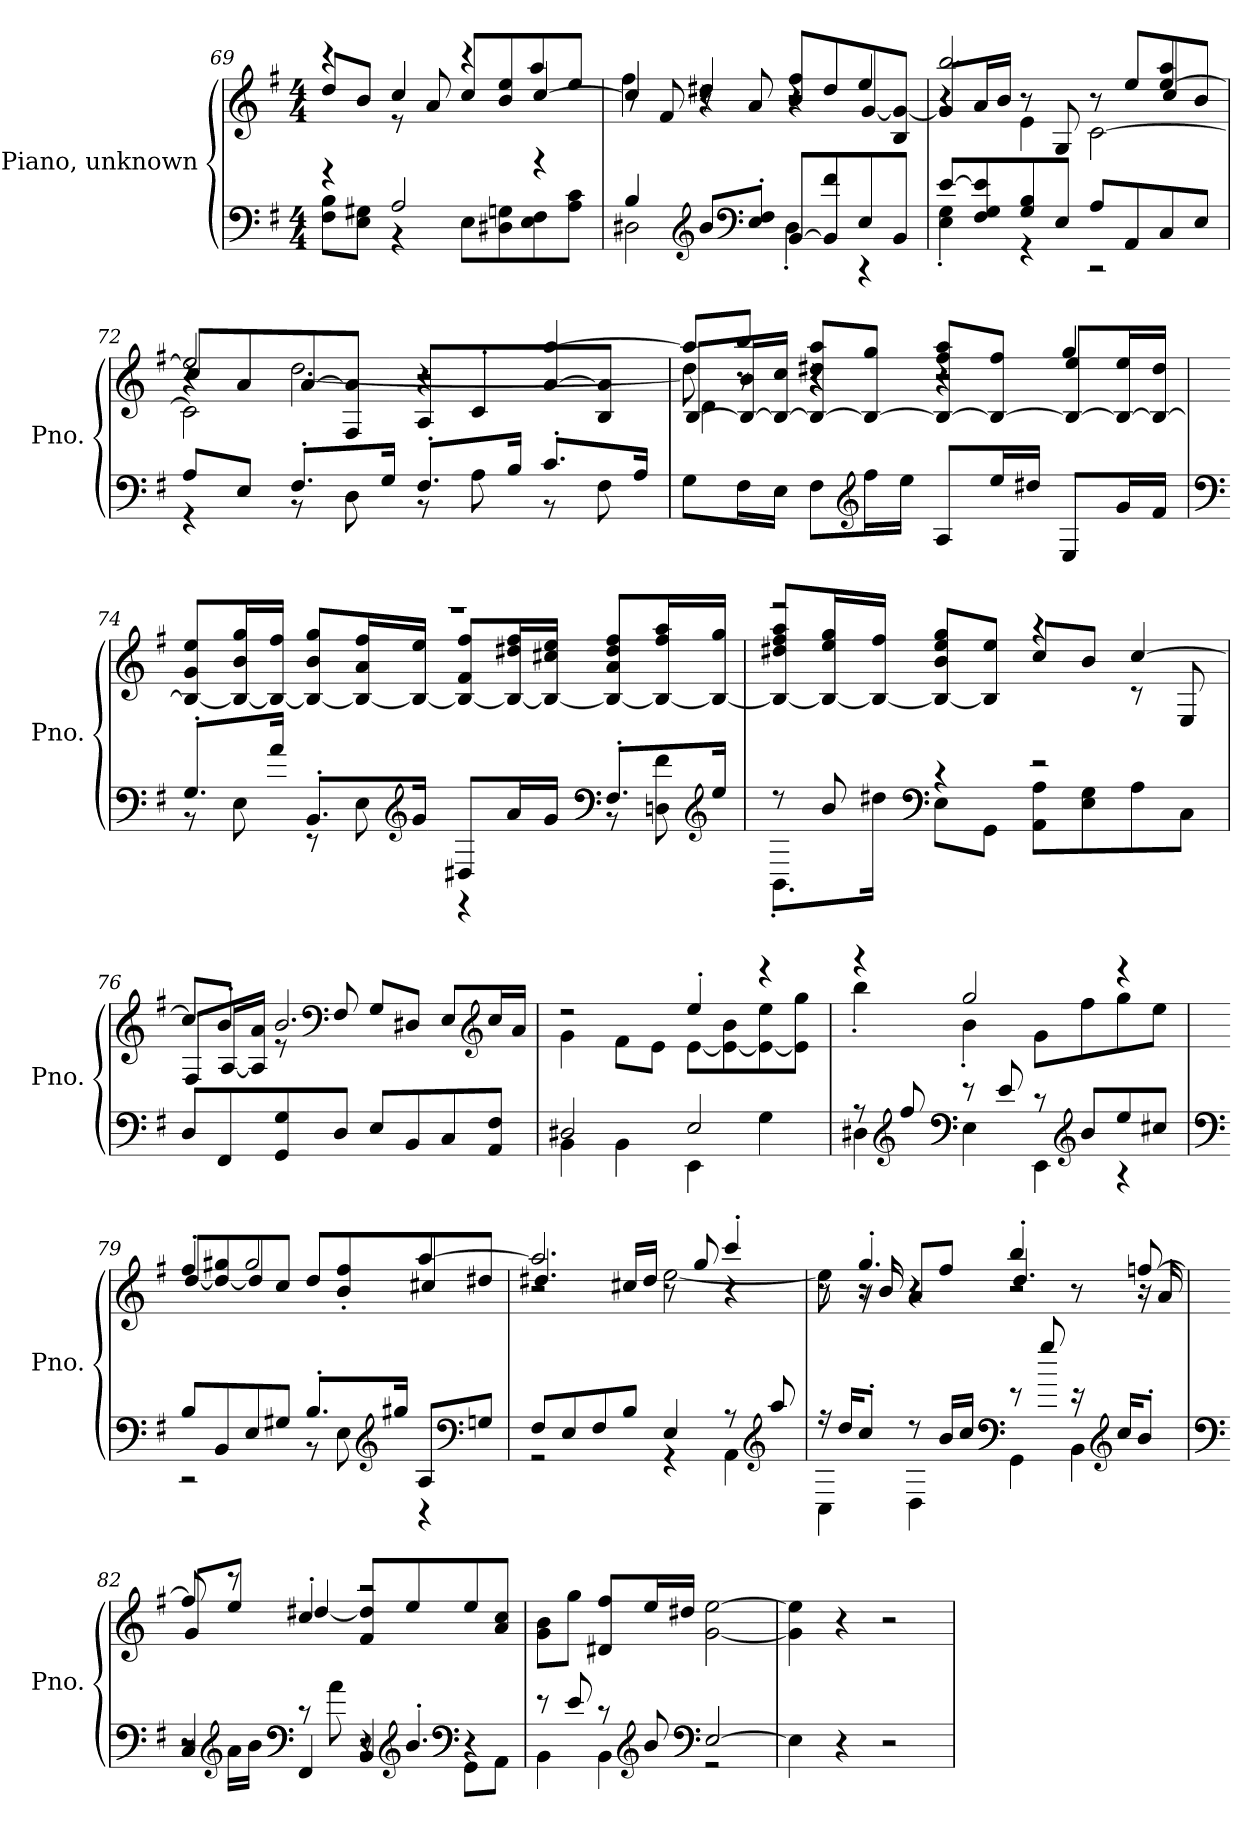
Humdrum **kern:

**kern	**kern
*part1	*part1
*staff2	*staff1
*I"Piano, unknown	*
*I'Pno.	*
!!LO:LB:g=z
*clefF4	*clefG2
*k[f#]	*k[f#]
*M4/4	*M4/4
=69	=69
*^	*^
4r	8F#\ 8B\L	4r	8dd/L
.	8E\ 8G#X\J	.	8b/J
2A/	4r	4cc/	8r
.	.	.	8a/
.	8E\L	4r	8cc/L
.	8D#X\ 8Gn\	.	8b/ 8ee/
4r	8E\ 8F#\	[4cc/	8aa/
.	8A\ 8c\J	.	8ee/J
=70	=70	=70	=70
*	*	*	*^
4B/	2D#X\	4cc/]	8r	4ff#\
.	.	.	8f#/	.
*clefG2	*	*	*	*
8b/L	.	4dd#X/	8r	4r
*clefF4	*	*	*	*
8E/' 8F#/'J	.	.	8a/	.
[8BB/L	4D#'\	4r	8b/ 8ff#/L	2r
8BB/] 8f#/	.	.	8dd#/	.
8E/	4r	4ee/	[8g/	.
8BB/J	.	.	8B/ 8g/_J	.
=71	=71	=71	=71	=71
[8e/L	4E\' 4G\'	2.bb/	8g/L]	4r
8F#/ 8G/ 8e/]	.	.	16a/L	.
.	.	.	16b/JJ	.
8G/ 8B/	4r	.	8r	4e\
8E/J	.	.	8G/	.
8A/L	2r	.	8r	[2c\
8AA/	.	.	8ee/L	.
8C/	.	[4ee/ 4aa/	8cc/	.
8E/J	.	.	8b/J	.
!!LO:LB:g=z
=72	=72	=72	=72	=72
*	*	*	*	*^
8A/L	4r	2ee/]	4r	8cc/L	2c\]
8E/J	.	.	.	8a/	.
8.F#'/L	8r	.	[2.dd\	[8a/	.
.	8D\	.	.	8F#/ 8a/]J	.
16G/Jk	.	.	.	.	.
8.F#'/L	8r	4r	.	8A/L	2r
.	8A\	.	.	8c'/	.
16B/Jk	.	.	.	.	.
8.c'/L	8r	[4aa/	.	[8a/	.
.	8F#\	.	.	8B/ 8a/]J	.
16A/Jk	.	.	.	.	.
*v	*v	*	*	*	*
=73	=73	=73	=73	=73
8G\L	8aa/L]	8dd\]	[8B/L	4d\
16F#\L	8bb/J	8r	16B/_ 16b/L	.
16E\JJ	.	.	16B/_ 16cc/JJ	.
8F#\L	4r	4r	8B/_ 8dd#X/ 8aa/L	4r
*clefG2	*	*	*	*
16ff#\L	.	.	8B/_ 8gg/J	.
16ee\JJ	.	.	.	.
8A/L	4r	2r	8B/_ 8ff#/ 8aa/L	2r
16ee/L	.	.	8B/_ 8ff#/J	.
16dd#X/JJ	.	.	.	.
8E/L	4gg/	.	8B/_ 8ee/L	.
16g/L	.	.	16B/_ 16ee/L	.
16f#/JJ	.	.	16B/_ 16dd#/JJ	.
*	*v	*v	*v	*v
!!LO:LB:g=z
=74	=74
*clefF4	*
*^	*^
8.G'/L	8r	1r	8B/_ 8g/ 8ee/L
.	8E\	.	16B/_ 16b/ 16gg/L
16a/Jk	.	.	16B/_ 16ff#/JJ
8.BB'/L	8r	.	8B/_ 8b/ 8gg/L
.	8E\	.	16B/_ 16a/ 16ff#/L
*clefG2	*	*	*
16g/Jk	.	.	16B/_ 16ee/JJ
8D#X/L	4r	.	8B/_ 8f#/ 8ff#/L
16a/L	.	.	16B/_ 16dd#X/ 16ff#/L
16g/JJ	.	.	16B/_ 16cc#X/ 16ee/JJ
*clefF4	*	*	*
8.F#'/L	8r	.	8B/_ 8a/ 8dd#/ 8ff#/L
.	8Dn\ 8f#\	.	16B/_ 16ff#/ 16aa/L
*clefG2	*	*	*
16ee/Jk	.	.	16B/_ 16gg/JJ
=75	=75	=75	=75
8r	8.BB'\L	2r	8B/_ 8dd#X/ 8ff#/ 8aa/L
8b/	.	.	16B/_ 16ee/ 16gg/L
.	16dd#X\Jk	.	16B/_ 16ff#/JJ
*clefF4	*	*	*
4r	8E\L	.	8B/_ 8b/ 8ee/ 8gg/L
.	8GG\J	.	8B/] 8ee/J
2r	8AA\ 8A\L	4r	8cc/L
.	8E\ 8G\	.	8b/J
.	8A\	[4cc/	8r
.	8C\J	.	8E/
*v	*v	*	*
!!LO:PB:g=z	!!
=76	=76	=76
8D/L	8cc/L]	8F#/L
8FF#/	8b'/J	[16A/L
.	.	16A/] 16a/JJ
8GG/ 8G/	2.b/	8r
*	*clefF4	*
8D/J	.	8F#/
8E/L	.	8G/L
8BB/	.	8D#X/J
8C/	.	8E/L
*	*clefG2	*
8AA/ 8F#/J	.	16cc/L
.	.	16a/JJ
=77	=77	=77
*^	*	*
2D#X/	4BB\	2r	4g\
.	4BB\	.	8f#\L
.	.	.	8e\J
2E/	4EE\	4ee'/	[8e\L
.	.	.	8e\_ 8b\
.	4G\	4r	8e\_ 8ee\
.	.	.	8e\] 8gg\J
=78	=78	=78	=78
8r	4D#X\	4r	4bb'\
*clefG2	*	*	*
8ff#/	.	.	.
*clefF4	*	*	*
8r	4E\	2gg/	4b'\
8e/	.	.	.
8r	4EE\	.	8g\L
*clefG2	*	*	*
8b/L	.	.	8ff#\
8ee/	4r	4r	8gg\
8cc#X/J	.	.	8ee\J
!!LO:LB:g=z	!!
=79	=79	=79	=79
*clefF4	*	*	*
8B/L	2r	4ff#'/	[8dd/L
8BB/	.	.	8dd/_ 8gg#X/
8E/	.	2gg#/	8dd/]
8G#X/J	.	.	8cc/J
8.B'/L	8r	.	8dd/L
.	8E\	.	8b/' 8ff#/'
*clefG2	*	*	*
16gg#X/Jk	.	.	.
8A/L	4r	[4aa/	8cc#X/
*clefF4	*	*	*
8Gn/J	.	.	8dd#X/J
=80	=80	=80	=80
*	*	*	*^
8F#/L	2r	2.aa/]	2r	4.dd#X/
8E/	.	.	.	.
8F#/	.	.	.	.
8B/J	.	.	.	16cc#X/LL
.	.	.	.	16dd#/JJ
4E/	4r	.	[2ee\	8r
.	.	.	.	8gg/
8r	4AA\	4r	.	4ccc'/
*clefG2	*	*	*	*
8aa/	.	.	.	.
!!LO:LB:g=z	!!	!!
=81	=81	=81	=81	=81
16r	4C\	8r	8ee\]	8r
16dd/KL	.	.	.	.
8cc'/J	.	4.gg'/	8r	16r
.	.	.	.	16b/
8r	4D\	.	4r	8a/L
16b/LL	.	.	.	8ff#/J
16cc/JJ	.	.	.	.
*clefF4	*	*	*	*
8r	4GG\	4bb'/	2r	4.dd/
8gg/	.	.	.	.
16r	4BB\	8r	.	.
*clefG2	*	*	*	*
16cc/KL	.	.	.	.
8b'/J	.	[8ffn/	.	16r
.	.	.	.	16a/
*v	*v	*	*	*
*	*v	*v	*v
=82	=82
*clefF4	*
*^	*^
*	*^	*	*
2r	8r	4C/	8ff/]	8g/L
*clefG2	*	*	*	*
.	16a\LL	.	8r	8ee/J
.	16b\JJ	.	.	.
*clefF4	*	*	*	*
.	8r	4FF#/	4cc'/	[4dd#X/
.	8a\	.	.	.
8r	4r	4BB/	2r	8f#/ 8dd#/]L
*clefG2	*	*	*	*
4.b'/	.	.	.	8ee/
*clefF4	*	*	*	*
.	8GG\L	4r	.	8ee/
.	8AA\J	.	.	8a/ 8cc/J
*	*v	*v	*	*
*	*	*v	*v
!!LO:LB:g=z
=83	=83	=83
8r	4BB\	8g\ 8b\L
8e/	.	8gg\J
8r	4BB\	8d#X/ 8ff#/L
*clefG2	*	*
8b/	.	16ee/L
.	.	16dd#X/JJ
*clefF4	*	*
[2E/	2r	[2g\ [2ee\
*v	*v	*
=84	=84
4E\]	4g\] 4ee\]
4r	4r
2r	2r
=	=
*-	*-
